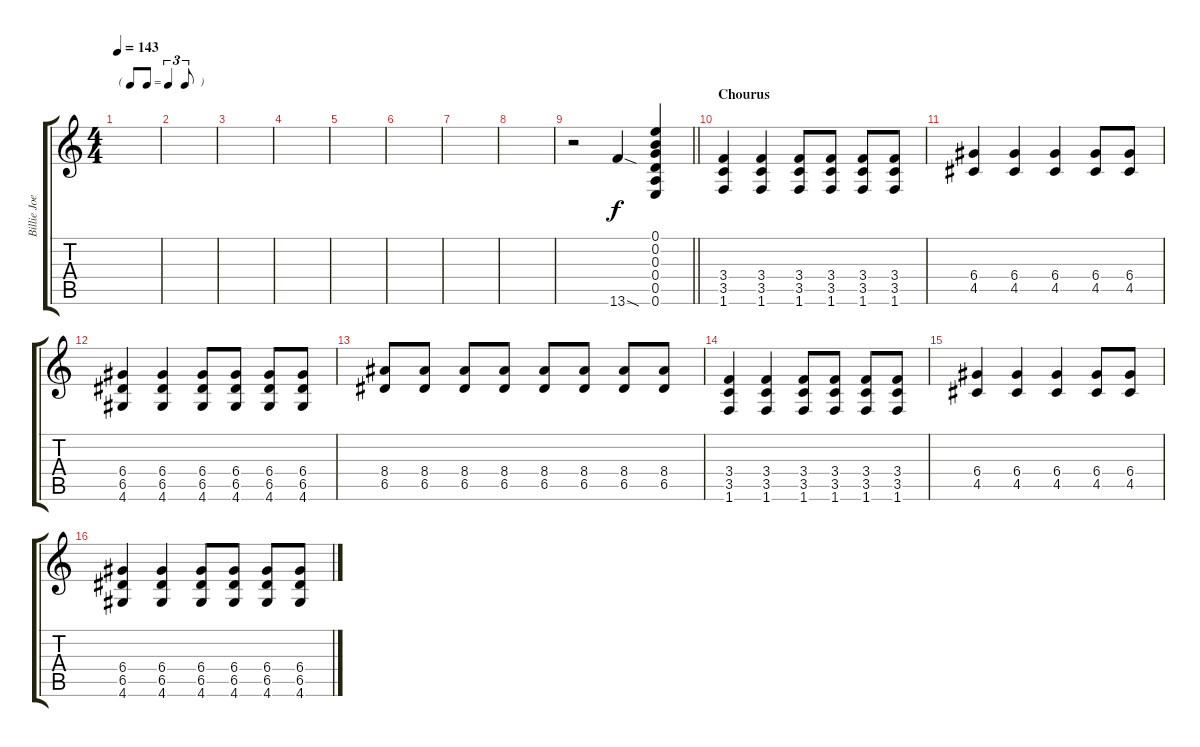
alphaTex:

\track ("Billie Joe" "Billie Joe") {instrument distortionguitar}
\staff {score tabs}
\tuning (E4 B3 G3 D3 A2 E2) {hide}
\ts (4 4)
\tf triplet8th
\tempo 143
\clef g2
\ks c
|
|
|
|
|
|
|
|
\barLineRight lightlight
r.2 13.6{sod}.4 (0.1 0.2 0.3 0.4 0.5 0.6).4 |
\section ("" "Chourus")
(3.4 3.5 1.6).4 (3.4 3.5 1.6).4 (3.4 3.5 1.6).8 (3.4 3.5 1.6).8 (3.4 3.5 1.6).8 (3.4 3.5 1.6).8 |
(6.4 4.5).4 (6.4 4.5).4 (6.4 4.5).4 (6.4 4.5).8 (6.4 4.5).8 |
(6.4 6.5 4.6).4 (6.4 6.5 4.6).4 (6.4 6.5 4.6).8 (6.4 6.5 4.6).8 (6.4 6.5 4.6).8 (6.4 6.5 4.6).8 |
(8.4 6.5).8 (8.4 6.5).8 (8.4 6.5).8 (8.4 6.5).8 (8.4 6.5).8 (8.4 6.5).8 (8.4 6.5).8 (8.4 6.5).8 |
(3.4 3.5 1.6).4 (3.4 3.5 1.6).4 (3.4 3.5 1.6).8 (3.4 3.5 1.6).8 (3.4 3.5 1.6).8 (3.4 3.5 1.6).8 |
(6.4 4.5).4 (6.4 4.5).4 (6.4 4.5).4 (6.4 4.5).8 (6.4 4.5).8 |
(6.4 6.5 4.6).4 (6.4 6.5 4.6).4 (6.4 6.5 4.6).8 (6.4 6.5 4.6).8 (6.4 6.5 4.6).8 (6.4 6.5 4.6).8
